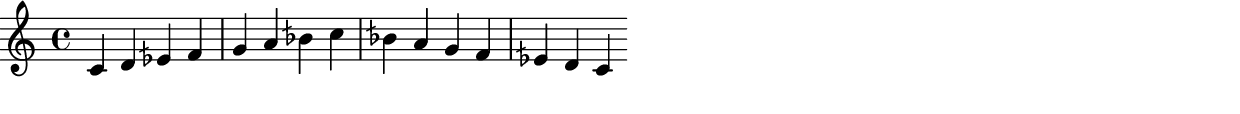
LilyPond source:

%% Generated by lilypond-book.py
%% Options: [exampleindent=10.16\mm,indent=0\mm,line-width=160\mm,quote]
\include "lilypond-book-preamble.ly"


% ****************************************************************
% Start cut-&-pastable-section
% ****************************************************************



\paper {
  indent = 0\mm
  line-width = 160\mm
  % offset the left padding, also add 1mm as lilypond creates cropped
  % images with a little space on the right
  line-width = #(- line-width (* mm  3.000000) (* mm 1))
  line-width = 160\mm - 2.0 * 10.16\mm
  % offset the left padding, also add 1mm as lilypond creates cropped
  % images with a little space on the right
  line-width = #(- line-width (* mm  3.000000) (* mm 1))
}

\layout {
  
}





% ****************************************************************
% ly snippet:
% ****************************************************************
\sourcefileline 190
\include "arabic.ly"
\relative do' {
  do re misb fa sol la sisb do sisb la sol fa misb re do
}



% ****************************************************************
% end ly snippet
% ****************************************************************
